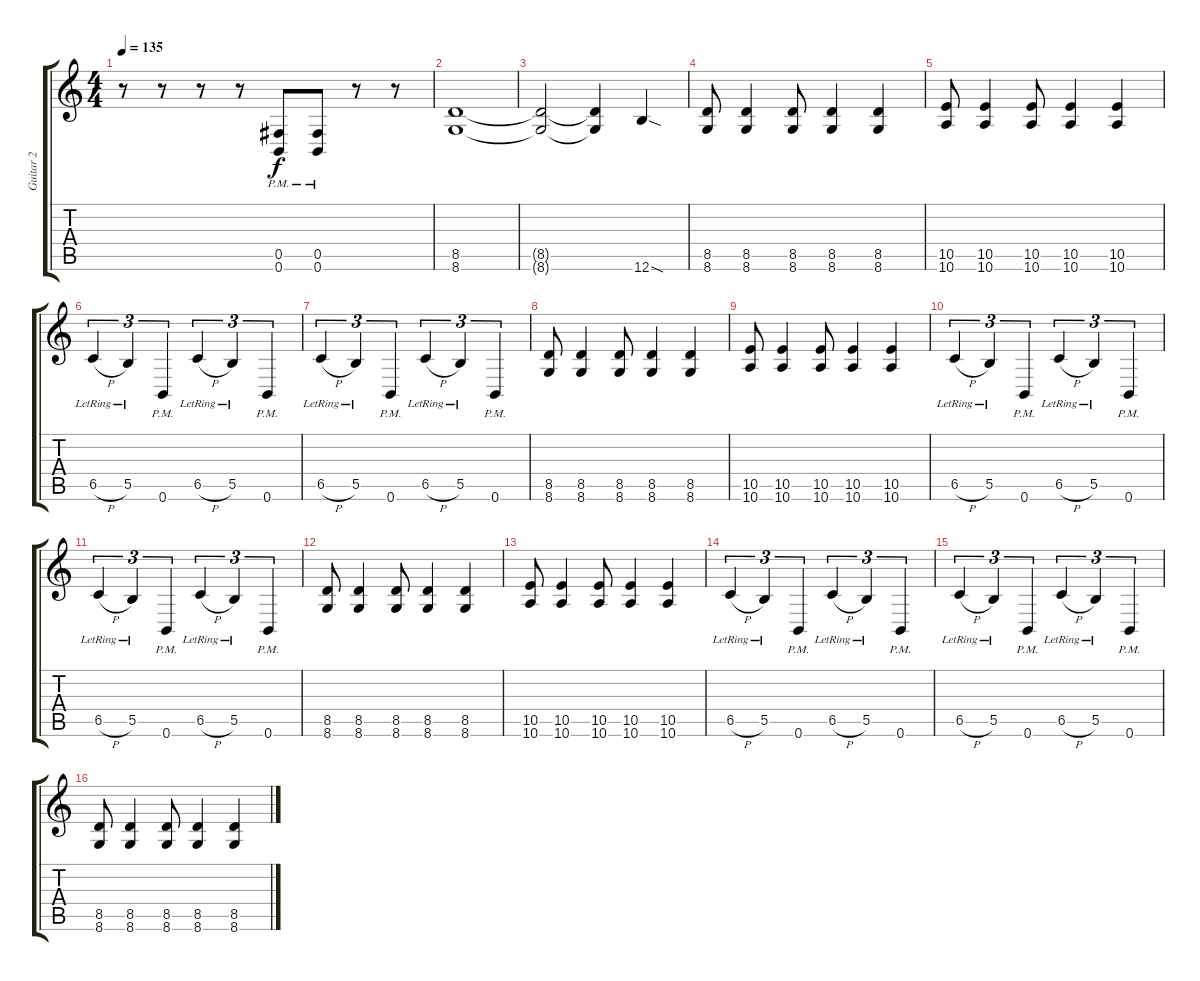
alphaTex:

\track ("Guitar 2" "Guitar 2") {instrument distortionguitar}
\staff {score tabs}
\tuning (Db4 Ab3 E3 B2 Gb2 B1) {hide}
\ts (4 4)
\tempo 135
\clef g2
\ks c
r.8{dy f} r.8 r.8 r.8 (0.5{pm} 0.6{pm}).8 (0.5{pm} 0.6{pm}).8 r.8 r.8 |
(8.5 8.6).1 |
(8.5{t} 8.6{t}).2 (8.5{t} 8.6{t}).4 12.6{sod}.4 |
(8.5 8.6).8 (8.5 8.6).4 (8.5 8.6).8 (8.5 8.6).4 (8.5 8.6).4 |
(10.5 10.6).8 (10.5 10.6).4 (10.5 10.6).8 (10.5 10.6).4 (10.5 10.6).4 |
6.5{h lr}.4{tu (3 2)} 5.5{lr}.4{tu (3 2)} 0.6{pm}.4{tu (3 2)} 6.5{h lr}.4{tu (3 2)} 5.5{lr}.4{tu (3 2)} 0.6{pm}.4{tu (3 2)} |
6.5{h lr}.4{tu (3 2)} 5.5{lr}.4{tu (3 2)} 0.6{pm}.4{tu (3 2)} 6.5{h lr}.4{tu (3 2)} 5.5{lr}.4{tu (3 2)} 0.6{pm}.4{tu (3 2)} |
(8.5 8.6).8 (8.5 8.6).4 (8.5 8.6).8 (8.5 8.6).4 (8.5 8.6).4 |
(10.5 10.6).8 (10.5 10.6).4 (10.5 10.6).8 (10.5 10.6).4 (10.5 10.6).4 |
6.5{h lr}.4{tu (3 2)} 5.5{lr}.4{tu (3 2)} 0.6{pm}.4{tu (3 2)} 6.5{h lr}.4{tu (3 2)} 5.5{lr}.4{tu (3 2)} 0.6{pm}.4{tu (3 2)} |
6.5{h lr}.4{tu (3 2)} 5.5{lr}.4{tu (3 2)} 0.6{pm}.4{tu (3 2)} 6.5{h lr}.4{tu (3 2)} 5.5{lr}.4{tu (3 2)} 0.6{pm}.4{tu (3 2)} |
(8.5 8.6).8 (8.5 8.6).4 (8.5 8.6).8 (8.5 8.6).4 (8.5 8.6).4 |
(10.5 10.6).8 (10.5 10.6).4 (10.5 10.6).8 (10.5 10.6).4 (10.5 10.6).4 |
6.5{h lr}.4{tu (3 2)} 5.5{lr}.4{tu (3 2)} 0.6{pm}.4{tu (3 2)} 6.5{h lr}.4{tu (3 2)} 5.5{lr}.4{tu (3 2)} 0.6{pm}.4{tu (3 2)} |
6.5{h lr}.4{tu (3 2)} 5.5{lr}.4{tu (3 2)} 0.6{pm}.4{tu (3 2)} 6.5{h lr}.4{tu (3 2)} 5.5{lr}.4{tu (3 2)} 0.6{pm}.4{tu (3 2)} |
(8.5 8.6).8 (8.5 8.6).4 (8.5 8.6).8 (8.5 8.6).4 (8.5 8.6).4
